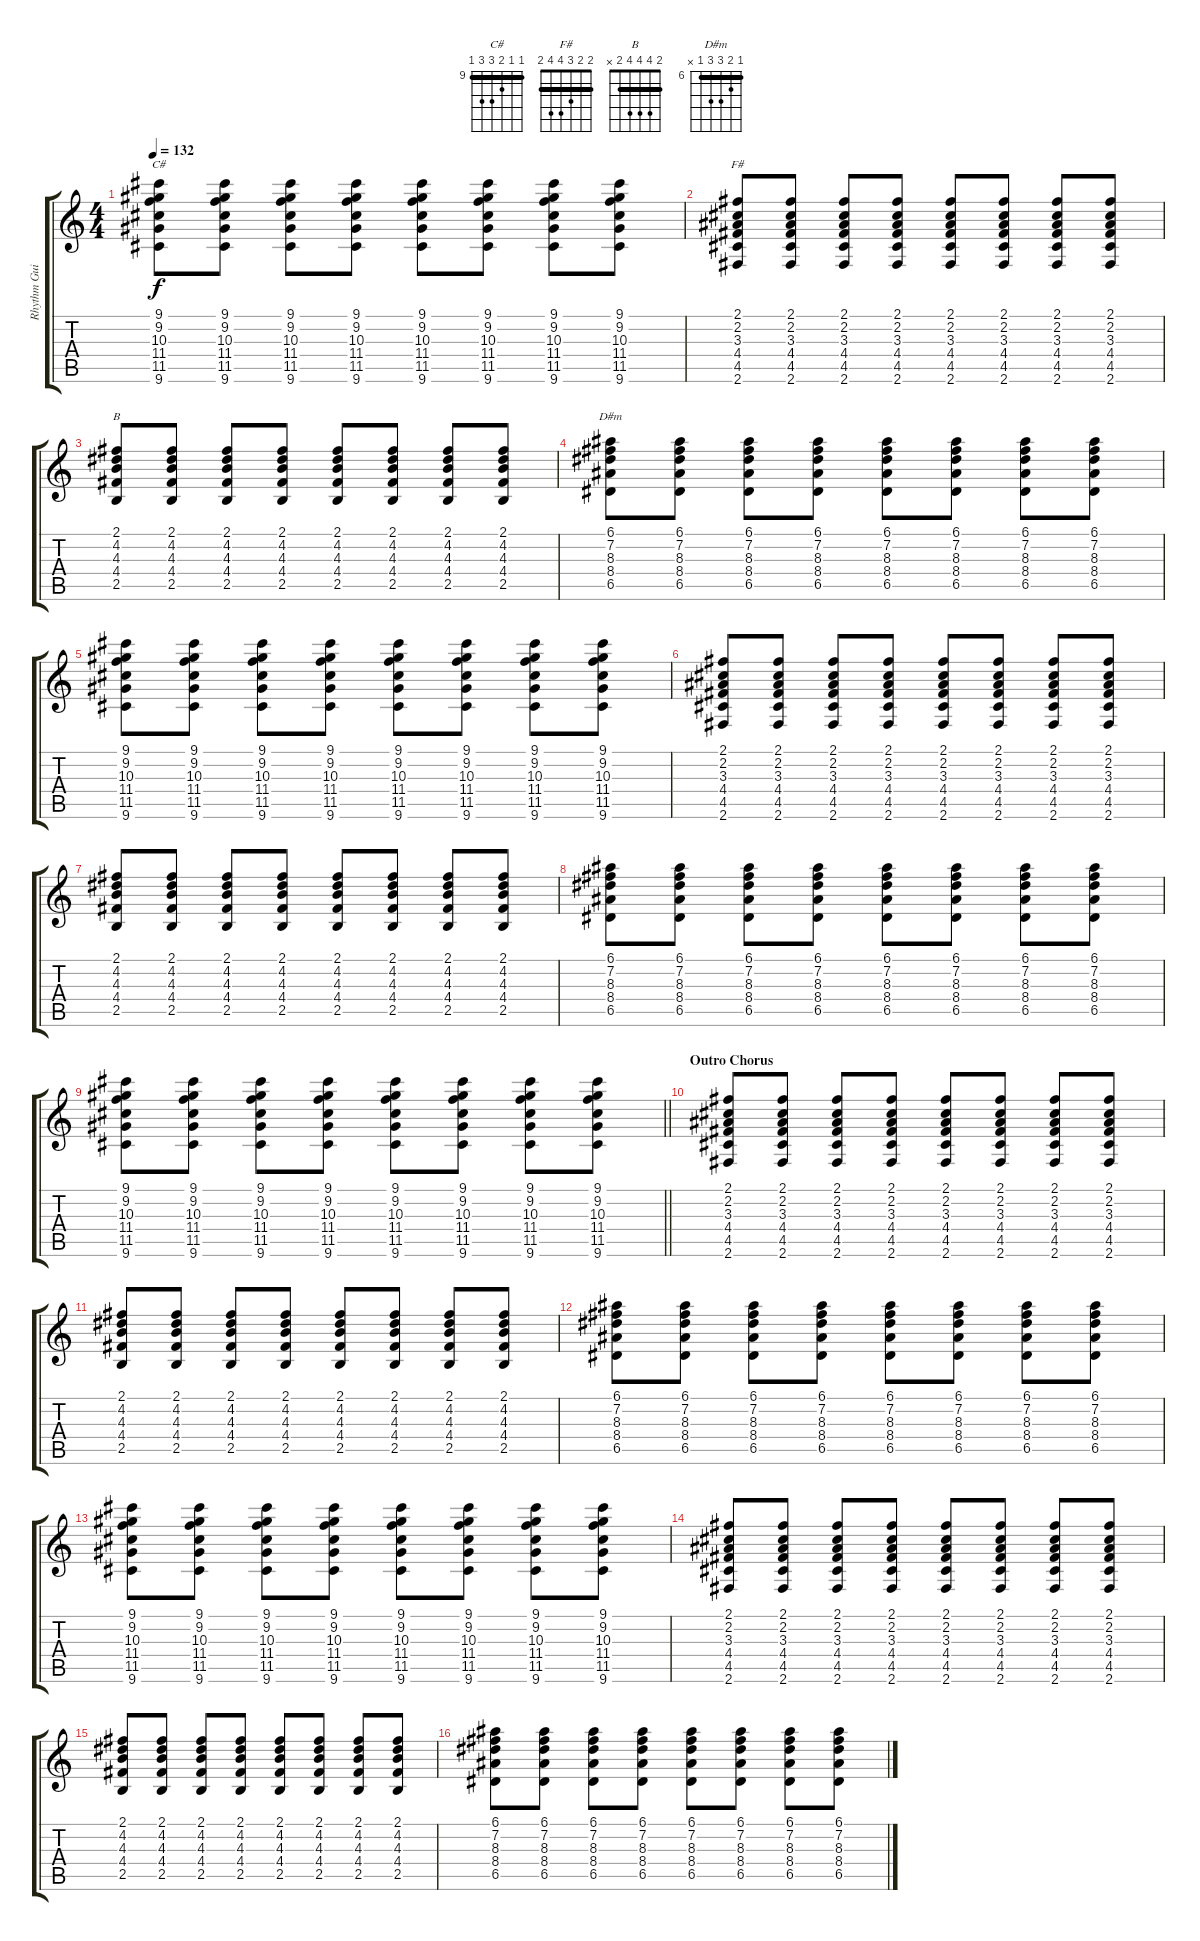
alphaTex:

\track ("Rhythm Guitar" "Rhythm Gui") {instrument acousticguitarsteel}
\staff {score tabs}
\tuning (E4 B3 G3 D3 A2 E2) {hide}
\chord ("C#" 9 9 10 11 11 9) {firstfret 9 barre 9}
\chord ("F#" 2 2 3 4 4 2) {barre 2}
\chord ("B" 2 4 4 4 2 x) {barre 2}
\chord ("D#m" 6 7 8 8 6 x) {firstfret 6 barre 6}
\ts (4 4)
\tempo 132
\clef g2
\ks c
(9.1 9.2 10.3 11.4 11.5 9.6).8{ch "C#" dy f} (9.1 9.2 10.3 11.4 11.5 9.6).8 (9.1 9.2 10.3 11.4 11.5 9.6).8 (9.1 9.2 10.3 11.4 11.5 9.6).8 (9.1 9.2 10.3 11.4 11.5 9.6).8 (9.1 9.2 10.3 11.4 11.5 9.6).8 (9.1 9.2 10.3 11.4 11.5 9.6).8 (9.1 9.2 10.3 11.4 11.5 9.6).8 |
(2.1 2.2 3.3 4.4 4.5 2.6).8{ch "F#"} (2.1 2.2 3.3 4.4 4.5 2.6).8 (2.1 2.2 3.3 4.4 4.5 2.6).8 (2.1 2.2 3.3 4.4 4.5 2.6).8 (2.1 2.2 3.3 4.4 4.5 2.6).8 (2.1 2.2 3.3 4.4 4.5 2.6).8 (2.1 2.2 3.3 4.4 4.5 2.6).8 (2.1 2.2 3.3 4.4 4.5 2.6).8 |
(2.1 4.2 4.3 4.4 2.5).8{ch "B"} (2.1 4.2 4.3 4.4 2.5).8 (2.1 4.2 4.3 4.4 2.5).8 (2.1 4.2 4.3 4.4 2.5).8 (2.1 4.2 4.3 4.4 2.5).8 (2.1 4.2 4.3 4.4 2.5).8 (2.1 4.2 4.3 4.4 2.5).8 (2.1 4.2 4.3 4.4 2.5).8 |
(6.1 7.2 8.3 8.4 6.5).8{ch "D#m"} (6.1 7.2 8.3 8.4 6.5).8 (6.1 7.2 8.3 8.4 6.5).8 (6.1 7.2 8.3 8.4 6.5).8 (6.1 7.2 8.3 8.4 6.5).8 (6.1 7.2 8.3 8.4 6.5).8 (6.1 7.2 8.3 8.4 6.5).8 (6.1 7.2 8.3 8.4 6.5).8 |
(9.1 9.2 10.3 11.4 11.5 9.6).8 (9.1 9.2 10.3 11.4 11.5 9.6).8 (9.1 9.2 10.3 11.4 11.5 9.6).8 (9.1 9.2 10.3 11.4 11.5 9.6).8 (9.1 9.2 10.3 11.4 11.5 9.6).8 (9.1 9.2 10.3 11.4 11.5 9.6).8 (9.1 9.2 10.3 11.4 11.5 9.6).8 (9.1 9.2 10.3 11.4 11.5 9.6).8 |
(2.1 2.2 3.3 4.4 4.5 2.6).8 (2.1 2.2 3.3 4.4 4.5 2.6).8 (2.1 2.2 3.3 4.4 4.5 2.6).8 (2.1 2.2 3.3 4.4 4.5 2.6).8 (2.1 2.2 3.3 4.4 4.5 2.6).8 (2.1 2.2 3.3 4.4 4.5 2.6).8 (2.1 2.2 3.3 4.4 4.5 2.6).8 (2.1 2.2 3.3 4.4 4.5 2.6).8 |
(2.1 4.2 4.3 4.4 2.5).8 (2.1 4.2 4.3 4.4 2.5).8 (2.1 4.2 4.3 4.4 2.5).8 (2.1 4.2 4.3 4.4 2.5).8 (2.1 4.2 4.3 4.4 2.5).8 (2.1 4.2 4.3 4.4 2.5).8 (2.1 4.2 4.3 4.4 2.5).8 (2.1 4.2 4.3 4.4 2.5).8 |
(6.1 7.2 8.3 8.4 6.5).8 (6.1 7.2 8.3 8.4 6.5).8 (6.1 7.2 8.3 8.4 6.5).8 (6.1 7.2 8.3 8.4 6.5).8 (6.1 7.2 8.3 8.4 6.5).8 (6.1 7.2 8.3 8.4 6.5).8 (6.1 7.2 8.3 8.4 6.5).8 (6.1 7.2 8.3 8.4 6.5).8 |
\barLineRight lightlight
(9.1 9.2 10.3 11.4 11.5 9.6).8 (9.1 9.2 10.3 11.4 11.5 9.6).8 (9.1 9.2 10.3 11.4 11.5 9.6).8 (9.1 9.2 10.3 11.4 11.5 9.6).8 (9.1 9.2 10.3 11.4 11.5 9.6).8 (9.1 9.2 10.3 11.4 11.5 9.6).8 (9.1 9.2 10.3 11.4 11.5 9.6).8 (9.1 9.2 10.3 11.4 11.5 9.6).8 |
\section ("" "Outro Chorus")
(2.1 2.2 3.3 4.4 4.5 2.6).8 (2.1 2.2 3.3 4.4 4.5 2.6).8 (2.1 2.2 3.3 4.4 4.5 2.6).8 (2.1 2.2 3.3 4.4 4.5 2.6).8 (2.1 2.2 3.3 4.4 4.5 2.6).8 (2.1 2.2 3.3 4.4 4.5 2.6).8 (2.1 2.2 3.3 4.4 4.5 2.6).8 (2.1 2.2 3.3 4.4 4.5 2.6).8 |
(2.1 4.2 4.3 4.4 2.5).8 (2.1 4.2 4.3 4.4 2.5).8 (2.1 4.2 4.3 4.4 2.5).8 (2.1 4.2 4.3 4.4 2.5).8 (2.1 4.2 4.3 4.4 2.5).8 (2.1 4.2 4.3 4.4 2.5).8 (2.1 4.2 4.3 4.4 2.5).8 (2.1 4.2 4.3 4.4 2.5).8 |
(6.1 7.2 8.3 8.4 6.5).8 (6.1 7.2 8.3 8.4 6.5).8 (6.1 7.2 8.3 8.4 6.5).8 (6.1 7.2 8.3 8.4 6.5).8 (6.1 7.2 8.3 8.4 6.5).8 (6.1 7.2 8.3 8.4 6.5).8 (6.1 7.2 8.3 8.4 6.5).8 (6.1 7.2 8.3 8.4 6.5).8 |
(9.1 9.2 10.3 11.4 11.5 9.6).8 (9.1 9.2 10.3 11.4 11.5 9.6).8 (9.1 9.2 10.3 11.4 11.5 9.6).8 (9.1 9.2 10.3 11.4 11.5 9.6).8 (9.1 9.2 10.3 11.4 11.5 9.6).8 (9.1 9.2 10.3 11.4 11.5 9.6).8 (9.1 9.2 10.3 11.4 11.5 9.6).8 (9.1 9.2 10.3 11.4 11.5 9.6).8 |
(2.1 2.2 3.3 4.4 4.5 2.6).8 (2.1 2.2 3.3 4.4 4.5 2.6).8 (2.1 2.2 3.3 4.4 4.5 2.6).8 (2.1 2.2 3.3 4.4 4.5 2.6).8 (2.1 2.2 3.3 4.4 4.5 2.6).8 (2.1 2.2 3.3 4.4 4.5 2.6).8 (2.1 2.2 3.3 4.4 4.5 2.6).8 (2.1 2.2 3.3 4.4 4.5 2.6).8 |
(2.1 4.2 4.3 4.4 2.5).8 (2.1 4.2 4.3 4.4 2.5).8 (2.1 4.2 4.3 4.4 2.5).8 (2.1 4.2 4.3 4.4 2.5).8 (2.1 4.2 4.3 4.4 2.5).8 (2.1 4.2 4.3 4.4 2.5).8 (2.1 4.2 4.3 4.4 2.5).8 (2.1 4.2 4.3 4.4 2.5).8 |
(6.1 7.2 8.3 8.4 6.5).8 (6.1 7.2 8.3 8.4 6.5).8 (6.1 7.2 8.3 8.4 6.5).8 (6.1 7.2 8.3 8.4 6.5).8 (6.1 7.2 8.3 8.4 6.5).8 (6.1 7.2 8.3 8.4 6.5).8 (6.1 7.2 8.3 8.4 6.5).8 (6.1 7.2 8.3 8.4 6.5).8
